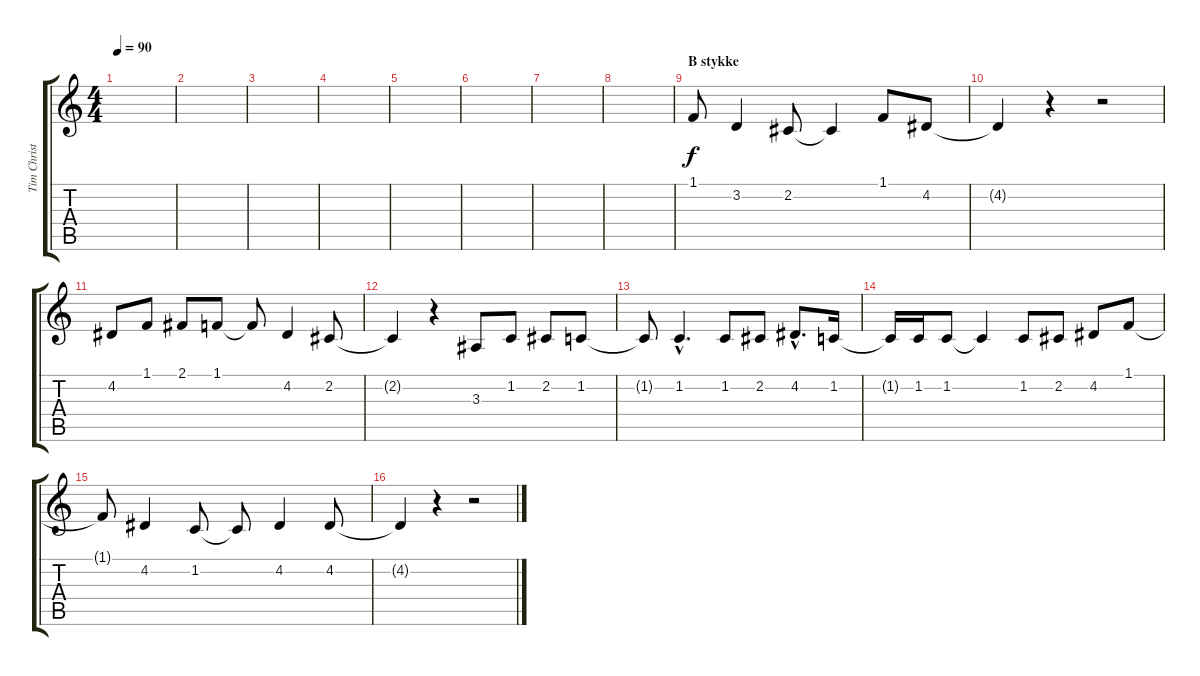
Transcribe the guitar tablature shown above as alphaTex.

\track ("Tim Christensen (Vocal)" "Tim Christ") {instrument sopranosax}
\staff {score tabs}
\tuning (E4 B3 G3 D3 A2 E2) {hide}
\ts (4 4)
\tempo 90
\clef g2
\ks c
|
|
|
|
|
|
|
|
\section ("" "B stykke")
1.1.8 3.2.4 2.2.8 2.2{t}.4 1.1.8 4.2.8 |
4.2{t}.4 r.4 r.2 |
4.2.8 1.1.8 2.1.8 1.1.8 1.1{t}.8 4.2.4 2.2.8 |
2.2{t}.4 r.4 3.3.8 1.2.8 2.2.8 1.2.8 |
1.2{t}.8 1.2{hac}.4{d} 1.2.8 2.2.8 4.2{hac}.8{d} 1.2.16 |
1.2{t}.16 1.2.16 1.2.8 1.2{t}.4 1.2.8 2.2.8 4.2.8 1.1.8 |
1.1{t}.8 4.2.4 1.2.8 1.2{t}.8 4.2.4 4.2.8 |
4.2{t}.4 r.4 r.2
